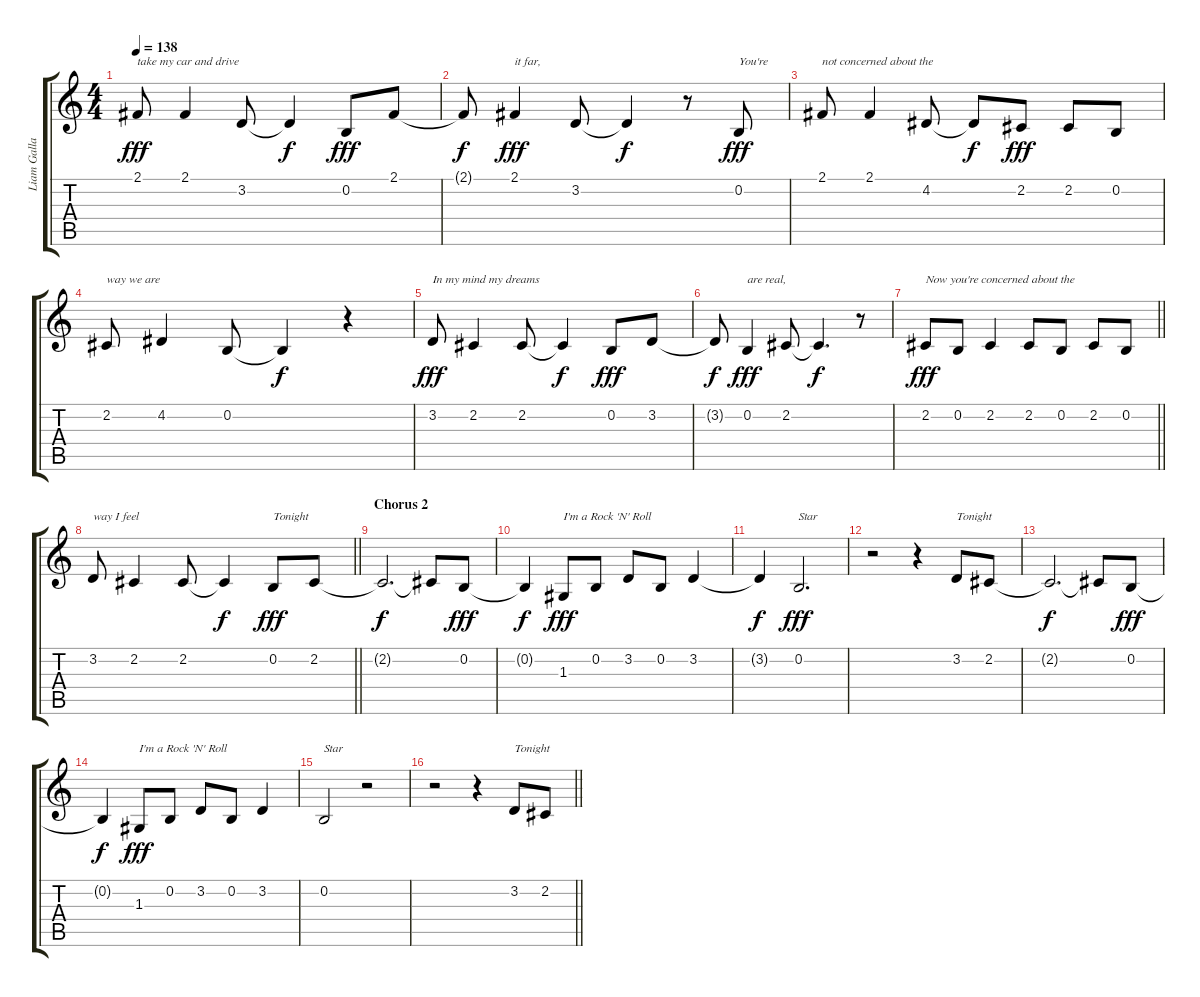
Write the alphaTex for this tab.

\track ("Liam Gallagher" "Liam Galla") {instrument tenorsax}
\staff {score tabs}
\tuning (E4 B3 G3 D3 A2 E2) {hide}
\ts (4 4)
\tempo 138
\clef g2
\ks c
2.1.8{txt "take my car and drive" dy fff} 2.1.4 3.2.8 3.2{t}.4{dy f} 0.2.8{dy fff} 2.1.8 |
2.1{t}.8{dy f} 2.1.4{txt "it far," dy fff} 3.2.8 3.2{t}.4{dy f} r.8 0.2.8{txt "You're" dy fff} |
2.1.8{txt "not concerned about the"} 2.1.4 4.2.8 4.2{t}.8{dy f} 2.2.8{dy fff} 2.2.8 0.2.8 |
2.2.8{txt "way we are"} 4.2.4 0.2.8 0.2{t}.4{dy f} r.4 |
3.2.8{txt "In my mind my dreams" dy fff} 2.2.4 2.2.8 2.2{t}.4{dy f} 0.2.8{dy fff} 3.2.8 |
3.2{t}.8{dy f} 0.2.4{txt "are real," dy fff} 2.2.8 2.2{t}.4{d dy f} r.8 |
\barLineRight lightlight
2.2.8{txt "Now you're concerned about the" dy fff} 0.2.8 2.2.4 2.2.8 0.2.8 2.2.8 0.2.8 |
\barLineRight lightlight
3.2.8{txt "way I feel"} 2.2.4 2.2.8 2.2{t}.4{dy f} 0.2.8{txt "Tonight" dy fff} 2.2.8 |
\section ("" "Chorus 2")
2.2{t}.2{d dy f} 2.2{t}.8 0.2.8{dy fff} |
0.2{t}.4{dy f} 1.3.8{txt "I'm a Rock 'N' Roll" dy fff} 0.2.8 3.2.8 0.2.8 3.2.4 |
3.2{t}.4{dy f} 0.2.2{d txt "Star" dy fff} |
r.2 r.4 3.2.8{txt "Tonight"} 2.2.8 |
2.2{t}.2{d dy f} 2.2{t}.8 0.2.8{dy fff} |
0.2{t}.4{dy f} 1.3.8{txt "I'm a Rock 'N' Roll" dy fff} 0.2.8 3.2.8 0.2.8 3.2.4 |
0.2.2{txt "Star"} r.2 |
\barLineRight lightlight
r.2 r.4 3.2.8{txt "Tonight"} 2.2.8
